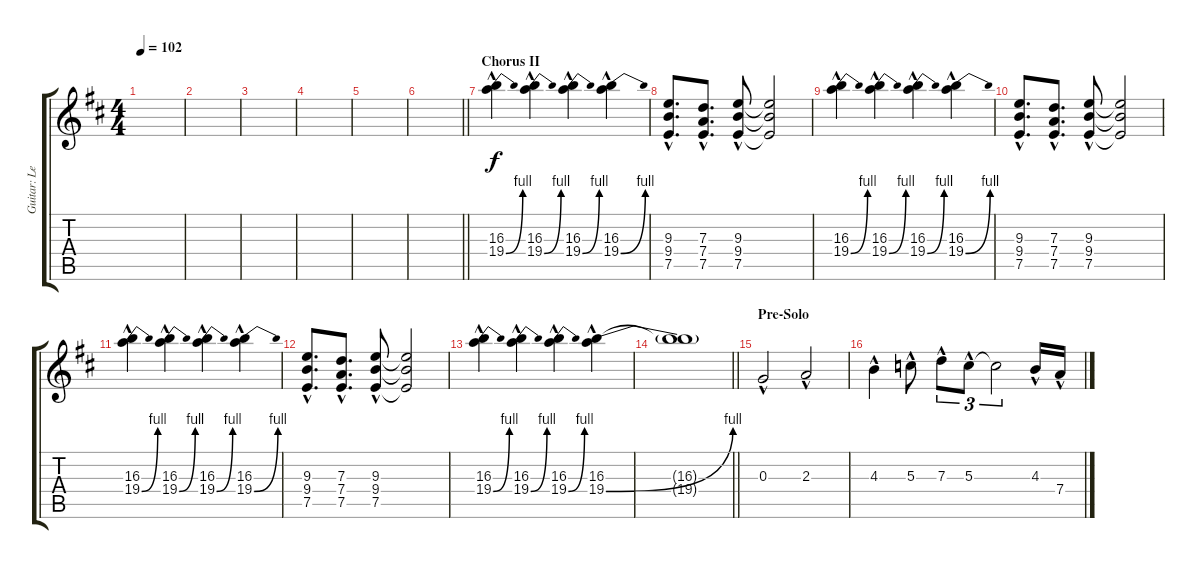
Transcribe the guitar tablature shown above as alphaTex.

\track ("Guitar: Lead" "Guitar: Le") {instrument overdrivenguitar}
\staff {score tabs}
\tuning (E4 B3 G3 D3 A2 E2) {hide}
\ts (4 4)
\tempo 102
\clef g2
\ks d
|
|
|
|
|
\barLineRight lightlight
|
\section ("" "Chorus II")
(16.3{hac} 19.4{be (bend 0 0 60 4) hac}).4 (16.3{hac} 19.4{be (bend 0 0 60 4) hac}).4 (16.3{hac} 19.4{be (bend 0 0 60 4) hac}).4 (16.3{hac} 19.4{be (bend 0 0 60 4) hac}).4 |
(9.3{hac} 9.4{hac} 7.5{hac}).8{d} (7.3{hac} 7.4{hac} 7.5{hac}).8{d} (9.3{hac} 9.4{hac} 7.5{hac}).8 (9.3{t} 9.4{t} 7.5{t}).2 |
(16.3{hac} 19.4{be (bend 0 0 60 4) hac}).4 (16.3{hac} 19.4{be (bend 0 0 60 4) hac}).4 (16.3{hac} 19.4{be (bend 0 0 60 4) hac}).4 (16.3{hac} 19.4{be (bend 0 0 60 4) hac}).4 |
(9.3{hac} 9.4{hac} 7.5{hac}).8{d} (7.3{hac} 7.4{hac} 7.5{hac}).8{d} (9.3{hac} 9.4{hac} 7.5{hac}).8 (9.3{t} 9.4{t} 7.5{t}).2 |
(16.3{hac} 19.4{be (bend 0 0 60 4) hac}).4 (16.3{hac} 19.4{be (bend 0 0 60 4) hac}).4 (16.3{hac} 19.4{be (bend 0 0 60 4) hac}).4 (16.3{hac} 19.4{be (bend 0 0 60 4) hac}).4 |
(9.3{hac} 9.4{hac} 7.5{hac}).8{d} (7.3{hac} 7.4{hac} 7.5{hac}).8{d} (9.3{hac} 9.4{hac} 7.5{hac}).8 (9.3{t} 9.4{t} 7.5{t}).2 |
(16.3{hac} 19.4{be (bend 0 0 60 4) hac}).4 (16.3{hac} 19.4{be (bend 0 0 60 4) hac}).4 (16.3{hac} 19.4{be (bend 0 0 60 4) hac}).4 (16.3{hac} 19.4{be (bend 0 0 60 4) hac}).4 |
\barLineRight lightlight
(16.3{t} 19.4{t}).1 |
\section ("" "Pre-Solo")
0.3{hac}.2 2.3{hac}.2 |
4.3{hac}.4 5.3{hac}.8 7.3{hac}.8{tu (3 2)} 5.3{hac}.8{tu (3 2)} 5.3{t}.2{tu (3 2)} 4.3{hac}.16 7.4{hac}.16
